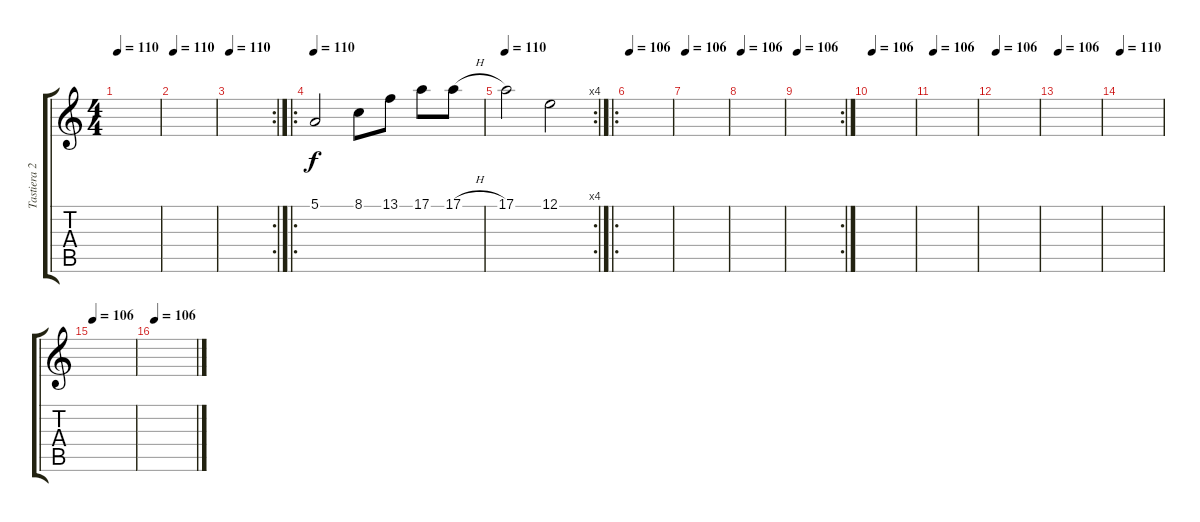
\track ("Tastiera 2 (uoo)" "Tastiera 2") {instrument pad4choir}
\staff {score tabs}
\tuning (E4 B3 G3 D3 A2 E2) {hide}
\ts (4 4)
\tempo 110
\clef g2
\ks c
|
\tempo 110
|
\rc 2
\tempo 110
|
\ro
\tempo 110
5.1.2 8.1.8 13.1.8 17.1.8 17.1{h}.8 |
\rc 4
\tempo 110
17.1.2 12.1.2 |
\ro
\tempo 110
\tempo 106
|
\tempo 110
\tempo 106
|
\tempo 110
\tempo 106
|
\rc 2
\tempo 110
\tempo 106
|
\tempo 110
\tempo 106
|
\tempo 110
\tempo 106
|
\tempo 110
\tempo 106
|
\tempo 110
\tempo 106
|
\tempo 106
\tempo 110
|
\tempo 106
|
\tempo 110
\tempo 106
